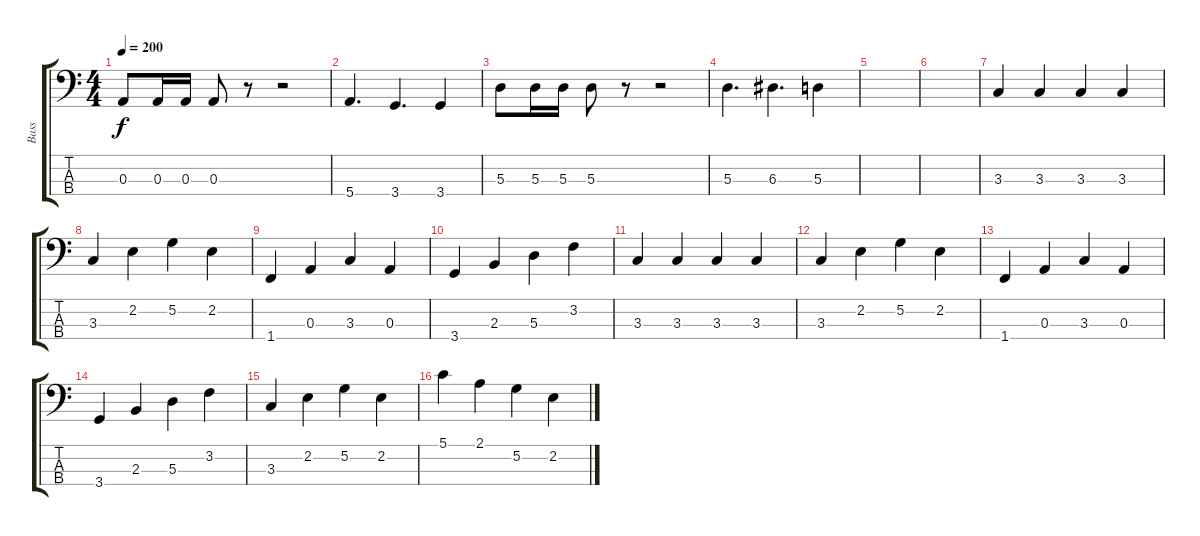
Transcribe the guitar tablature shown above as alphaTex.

\track ("Bass" "Bass") {instrument electricbasspick}
\staff {score tabs}
\tuning (G2 D2 A1 E1) {hide}
\ts (4 4)
\tempo 200
\clef f4
\ks c
0.3.8{dy f} 0.3.16 0.3.16 0.3.8 r.8 r.2 |
5.4.4{d} 3.4.4{d} 3.4.4 |
5.3.8 5.3.16 5.3.16 5.3.8 r.8 r.2 |
5.3.4{d} 6.3.4{d} 5.3.4 |
|
|
3.3.4 3.3.4 3.3.4 3.3.4 |
3.3.4 2.2.4 5.2.4 2.2.4 |
1.4.4 0.3.4 3.3.4 0.3.4 |
3.4.4 2.3.4 5.3.4 3.2.4 |
3.3.4 3.3.4 3.3.4 3.3.4 |
3.3.4 2.2.4 5.2.4 2.2.4 |
1.4.4 0.3.4 3.3.4 0.3.4 |
3.4.4 2.3.4 5.3.4 3.2.4 |
3.3.4 2.2.4 5.2.4 2.2.4 |
5.1.4 2.1.4 5.2.4 2.2.4
